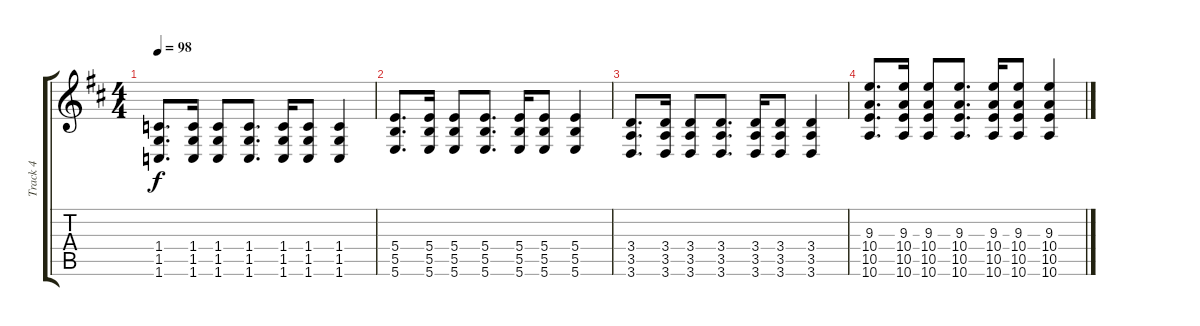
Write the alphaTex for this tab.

\track ("Track 4" "Track 4") {instrument overdrivenguitar}
\staff {score tabs}
\tuning (E4 B3 G3 B2 Gb2 B1) {hide}
\ts (4 4)
\tempo 98
\clef g2
\ks bminor
(1.4 1.5 1.6).8{d dy f} (1.4 1.5 1.6).16 (1.4 1.5 1.6).8 (1.4 1.5 1.6).8{d} (1.4 1.5 1.6).16 (1.4 1.5 1.6).8 (1.4 1.5 1.6).4 |
(5.4 5.5 5.6).8{d} (5.4 5.5 5.6).16 (5.4 5.5 5.6).8 (5.4 5.5 5.6).8{d} (5.4 5.5 5.6).16 (5.4 5.5 5.6).8 (5.4 5.5 5.6).4 |
(3.4 3.5 3.6).8{d} (3.4 3.5 3.6).16 (3.4 3.5 3.6).8 (3.4 3.5 3.6).8{d} (3.4 3.5 3.6).16 (3.4 3.5 3.6).8 (3.4 3.5 3.6).4 |
(9.3 10.4 10.5 10.6).8{d} (9.3 10.4 10.5 10.6).16 (9.3 10.4 10.5 10.6).8 (9.3 10.4 10.5 10.6).8{d} (9.3 10.4 10.5 10.6).16 (9.3 10.4 10.5 10.6).8 (9.3 10.4 10.5 10.6).4
